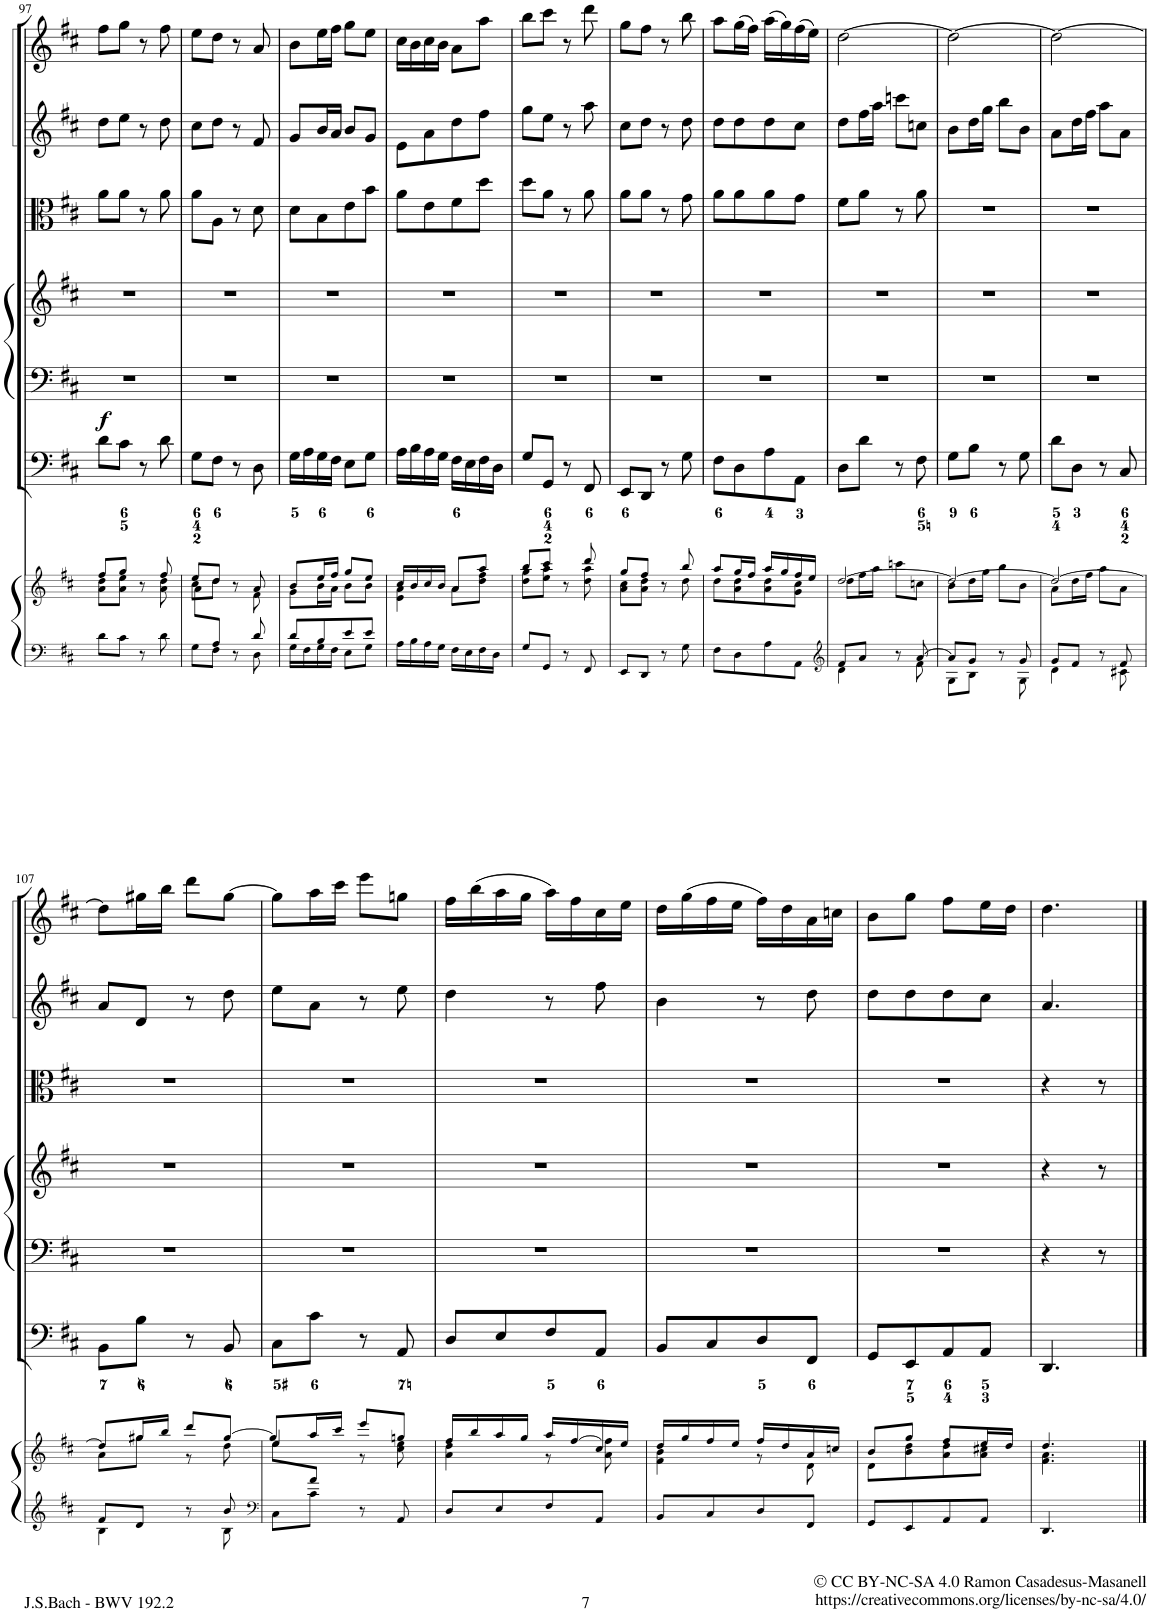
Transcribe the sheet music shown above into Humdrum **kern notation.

**kern	**kern	**kern	**dynam	**kern	**kern	**kern	**kern	**kern
*part7	*part7	*part6	*part6	*part5	*part4	*part3	*part2	*part1
*staff8	*staff7	*staff6	*staff6	*staff5	*staff4	*staff3	*staff2	*staff1
*I"Piano reduction	*	*I"Continuo	*	*I"Basso	*I"Soprano	*I"Viola	*I"Violino II	*I"Flauto traverso I. Oboe I. Violino I.
*I'Pno	*	*	*	*	*	*I'Vla	*I'Vln	*I'Vln
!!LO:PB:g=z
*clefF4	*clefG2	*clefF4	*	*clefF4	*clefG2	*clefC3	*clefG2	*clefG2
*k[f#c#]	*k[f#c#]	*k[f#c#]	*	*k[f#c#]	*k[f#c#]	*k[f#c#]	*k[f#c#]	*k[f#c#]
*M2/4	*M2/4	*M2/4	*	*M2/4	*M2/4	*M2/4	*M2/4	*M2/4
=97	=97	=97	=97	=97	=97	=97	=97	=97
*	*^	*	*	*	*	*	*	*
!	!	!	!	!LO:DY:a	!	!	!	!	!
8d\L	8ff#/L	8a\ 8dd\L	8d\L	f	2r	2r	8a\L	8dd\L	8ff#\L
8c#\J	8gg/J	8a\ 8ee\J	8c#\J	.	.	.	8a\J	8ee\J	8gg\J
8r	8r	8ryy	8r	.	.	.	8r	8r	8r
8d\	8ff#/	8a\ 8dd\	8d\	.	.	.	8a\	8dd\	8ff#\
=98	=98	=98	=98	=98	=98	=98	=98	=98	=98
*^	*	*^	*	*	*	*	*	*	*
8ryy	8G\L	8ee/L	8cc#\L	8a\L	8G\L	.	2r	2r	8a\L	8cc#\L	8ee\L
8A/J	8F#\J	8dd/J	8dd\J	4.ryy	8F#\J	.	.	.	8A\J	8dd\J	8dd\J
8r	8ryy	8r	8ryy	.	8r	.	.	.	8r	8r	8r
8d/	8D\	8a/	8f#\	.	8D\	.	.	.	8d\	8f#/	8a/
*	*	*	*v	*v	*	*	*	*	*	*	*
=99	=99	=99	=99	=99	=99	=99	=99	=99	=99	=99
8d/L	16G\LL	8b/L	8g\L	16G\LL	.	2r	2r	8d\L	8g/L	8b\L
.	16F#\	.	.	16A\	.	.	.	.	.	.
8B/	16G\	16ee/L	16b\L	16G\	.	.	.	8B\	16b/L	16ee\L
.	16F#\JJ	16ff#/JJ	16a\JJ	16F#\JJ	.	.	.	.	16a/JJ	16ff#\JJ
8e/	8E\L	8gg/L	8b\L	8E\L	.	.	.	8e\	8b/L	8gg\L
8e/J	8G\J	8ee/J	8b\J	8G\J	.	.	.	8b\J	8g/J	8ee\J
*v	*v	*	*	*	*	*	*	*	*	*
=100	=100	=100	=100	=100	=100	=100	=100	=100	=100
16A\LL	16cc#/LL	4e\ 4a\	16A\LL	.	2r	2r	8a\L	8e\L	16cc#\LL
16B\	16b/	.	16B\	.	.	.	.	.	16b\
16A\	16cc#/	.	16A\	.	.	.	8e\	8a\	16cc#\
16G\JJ	16b/JJ	.	16G\JJ	.	.	.	.	.	16b\JJ
16F#\LL	8a/L	8a\L	16F#\LL	.	.	.	8f#\	8dd\	8a\L
16E\	.	.	16E\	.	.	.	.	.	.
16F#\	8aa/J	8dd\ 8ff#\J	16F#\	.	.	.	8dd\J	8ff#\J	8aa\J
16D\JJ	.	.	16D\JJ	.	.	.	.	.	.
=101	=101	=101	=101	=101	=101	=101	=101	=101	=101
8G/L	8bb/L	8dd\ 8gg\L	8G/L	.	2r	2r	8dd\L	8gg\L	8bb\L
8GG/J	8ccc#/J	8ee\ 8aa\J	8GG/J	.	.	.	8a\J	8ee\J	8ccc#\J
8r	8r	8ryy	8r	.	.	.	8r	8r	8r
8FF#/	8ddd/	8dd\ 8aa\	8FF#/	.	.	.	8a\	8aa\	8ddd\
=102	=102	=102	=102	=102	=102	=102	=102	=102	=102
8EE/L	8gg/L	8a\ 8cc#\L	8EE/L	.	2r	2r	8a\L	8cc#\L	8gg\L
8DD/J	8ff#/J	8a\ 8dd\J	8DD/J	.	.	.	8a\J	8dd\J	8ff#\J
8r	8r	8ryy	8r	.	.	.	8r	8r	8r
8G\	8bb/	8dd\	8G\	.	.	.	8g\	8dd\	8bb\
=103	=103	=103	=103	=103	=103	=103	=103	=103	=103
8F#\L	8aa/L	8dd\L	8F#\L	.	2r	2r	8a\L	8dd\L	8aa\L
8D\	16gg/L	8a\ 8dd\	8D\	.	.	.	8a\	8dd\	(16gg\L
.	16ff#/JJ	.	.	.	.	.	.	.	16ff#\JJ)
8A\	16aa/LL	8a\ 8dd\	8A\	.	.	.	8a\	8dd\	(16aa\LL
.	16gg/	.	.	.	.	.	.	.	16gg\)
8AA\J	16ff#/	8g\ 8cc#\J	8AA\J	.	.	.	8g\J	8cc#\J	(16ff#\
.	16ee/JJ	.	.	.	.	.	.	.	16ee\JJ)
=104	=104	=104	=104	=104	=104	=104	=104	=104	=104
*clefG2	*	*	*	*	*	*	*	*	*
*^	*	*	*	*	*	*	*	*	*
8f#/L	4d\	[2dd/	8dd\L	8D\L	.	2r	2r	8f#\L	8dd\L	[2dd\
8a/J	.	.	16ff#\L	8d\J	.	.	.	8a\J	16ff#\L	.
.	.	.	16aa\JJ	.	.	.	.	.	16aa\JJ	.
8r	8ryy	.	8cccn\L	8r	.	.	.	8r	8cccn\L	.
[8a/	8f#\	.	8ccn\J	8F#\	.	.	.	8a\	8ccn\J	.
=105	=105	=105	=105	=105	=105	=105	=105	=105	=105	=105
8a/L]	8G\L	2dd/_	8b\L	8G\L	.	2r	2r	2r	8b\L	2dd\_
8g/J	8B\J	.	16dd\L	8B\J	.	.	.	.	16dd\L	.
.	.	.	16gg\JJ	.	.	.	.	.	16gg\JJ	.
8r	8ryy	.	8bb\L	8r	.	.	.	.	8bb\L	.
8g/	8G\	.	8b\J	8G\	.	.	.	.	8b\J	.
=106	=106	=106	=106	=106	=106	=106	=106	=106	=106	=106
8g/L	4d\	2dd/_	8a\L	8d\L	.	2r	2r	2r	8a\L	2dd\_
8f#/J	.	.	16dd\L	8D\J	.	.	.	.	16dd\L	.
.	.	.	16ff#\JJ	.	.	.	.	.	16ff#\JJ	.
8r	8ryy	.	8aa\L	8r	.	.	.	.	8aa\L	.
8f#/	8c#X\	.	8a\J	8C#/	.	.	.	.	8a\J	.
!!LO:LB:g=z
=107	=107	=107	=107	=107	=107	=107	=107	=107	=107	=107
8f#/L	4B\	8dd/L]	8a\L	8BB\L	.	2r	2r	2r	8a/L	8dd\L]
8d/J	.	16gg#X/L	8gg#\J	8B\J	.	.	.	.	8d/J	16gg#X\L
.	.	16bb/JJ	.	.	.	.	.	.	.	16bb\JJ
8r	8ryy	8ddd/L	8r	8r	.	.	.	.	8r	8ddd\L
8b/	8B\	[8gg#/J	8dd\	8BB/	.	.	.	.	8dd\	[8gg#\J
*	*	*v	*v	*	*	*	*	*	*	*
=108	=108	=108	=108	=108	=108	=108	=108	=108	=108
*clefF4	*	*	*	*	*	*	*	*	*
*	*	*^	*	*	*	*	*	*	*
*	*	*	*^	*	*	*	*	*	*	*
8ryy	8C#\L	8gg#/L]	8ee\L	4ee/	8C#\L	.	2r	2r	2r	8ee\L	8gg#\L]
8a/J	8c#\J	16aa/L	8ryy	.	8c#\J	.	.	.	.	8a\J	16aa\L
.	.	16ccc#/JJ	.	.	.	.	.	.	.	.	16ccc#\JJ
4ryy	8r	8eee/L	8r	4ryy	8r	.	.	.	.	8r	8eee\L
.	8AA/	8ggn/J	8cc#\ 8ee\	.	8AA/	.	.	.	.	8ee\	8ggn\J
*v	*v	*	*	*	*	*	*	*	*	*	*
*	*	*v	*v	*	*	*	*	*	*	*
=109	=109	=109	=109	=109	=109	=109	=109	=109	=109
8D/L	16ff#/LL	4a\ 4dd\	8D/L	.	2r	2r	2r	4dd\	16ff#\LL
.	16bb/	.	.	.	.	.	.	.	(16bb\
8E/	16aa/	.	8E/	.	.	.	.	.	16aa\
.	16gg/JJ	.	.	.	.	.	.	.	16gg\JJ
8F#/	16aa/LL	8r	8F#/	.	.	.	.	8r	16aa\LL)
.	[16ff#/	.	.	.	.	.	.	.	16ff#\
8AA/J	16cc#/	8a\ 8ff#\]	8AA/J	.	.	.	.	8ff#\	16cc#\
.	16ee/JJ	.	.	.	.	.	.	.	16ee\JJ
=110	=110	=110	=110	=110	=110	=110	=110	=110	=110
8BB/L	16dd/LL	4f#\ 4b\	8BB/L	.	2r	2r	2r	4b\	16dd\LL
.	16gg/	.	.	.	.	.	.	.	(16gg\
8C#/	16ff#/	.	8C#/	.	.	.	.	.	16ff#\
.	16ee/JJ	.	.	.	.	.	.	.	16ee\JJ
8D/	16ff#/LL	8r	8D/	.	.	.	.	8r	16ff#\LL)
.	16dd/	.	.	.	.	.	.	.	16dd\
8FF#/J	16a/	8d\	8FF#/J	.	.	.	.	8dd\	16a\
.	16ccn/JJ	.	.	.	.	.	.	.	16ccn\JJ
=111	=111	=111	=111	=111	=111	=111	=111	=111	=111
8GG/L	8b/L	8d\L	8GG/L	.	2r	2r	2r	8dd\L	8b\L
8EE/	8gg/J	8b\ 8dd\	8EE/	.	.	.	.	8dd\	8gg\J
8AA/	8ff#/L	8a\ 8dd\	8AA/	.	.	.	.	8dd\	8ff#\L
8AA/J	16ee/L	8a\ 8cc#X\J	8AA/J	.	.	.	.	8cc#\J	16ee\L
.	16dd/JJ	.	.	.	.	.	.	.	16dd\JJ
=112	=112	=112	=112	=112	=112	=112	=112	=112	=112
4.DD/	4.dd/	4.f#\ 4.a\	4.DD/	.	4r	4r	4r	4.a/	4.dd\
.	.	.	.	.	8r	8r	8r	.	.
*	*v	*v	*	*	*	*	*	*	*
==	==	==	==	==	==	==	==	==
*-	*-	*-	*-	*-	*-	*-	*-	*-
